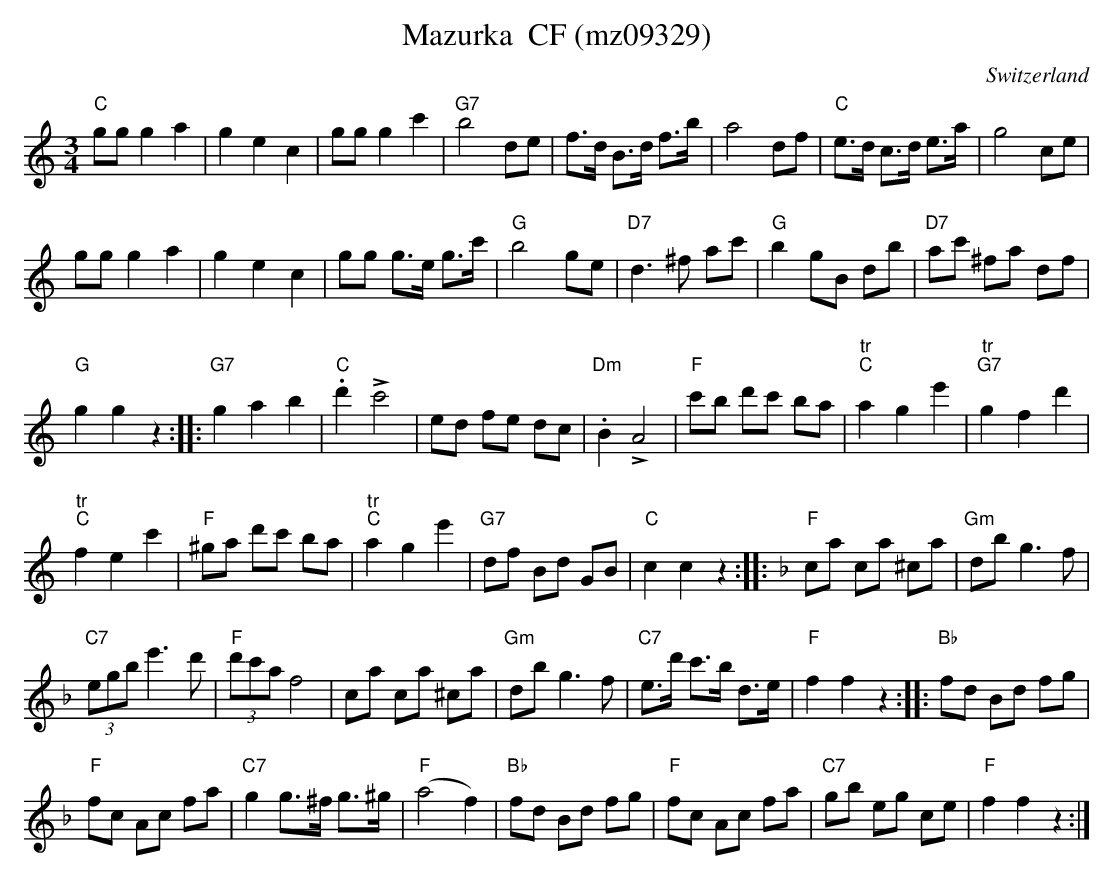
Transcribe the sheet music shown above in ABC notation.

X:1
T:Mazurka  CF (mz09329)
M:3/4
L:1/8
O:Switzerland
K:C major
"C"ggg2a2 | g2e2c2 | ggg2c'2 | "G7"b4de | f>d B>d f>b | a4df | "C"e>d c>d e>a | g4ce |
ggg2 a2 | g2e2c2 | gg g>e g>c' | "G"b4 ge | "D7"d3^f ac' | "G"b2gB db | "D7"ac' ^fa df |
"G"g2g2z2 :: "G7"g2a2b2 | "C".d'2!>!c'4 | ed fe dc | "Dm".B2!>!A4 | "F"c'b d'c' ba | "tr""C"a2g2e'2 | "tr""G7"g2f2d'2 |
"tr""C"f2e2c'2 | "F"^ga d'c' ba | "tr""C"a2g2e'2 | "G7"df Bd GB | "C"c2c2z2 :: [K:F] "F"ca ca ^ca | "Gm"db g3f |
"C7"(3egb e'3d' | "F"(3d'c'a f4 | ca ca ^ca | "Gm"db g3f | "C7"e>d' c'>b d>e | "F"f2f2z2 :: "Bb"fd Bd fg |
"F"fc Ac fa | "C7"g2 g>^f g>^g | ("F"a4f2) | "Bb"fd Bd fg | "F"fc Ac fa | "C7"gb eg ce | "F"f2f2z2 :|
